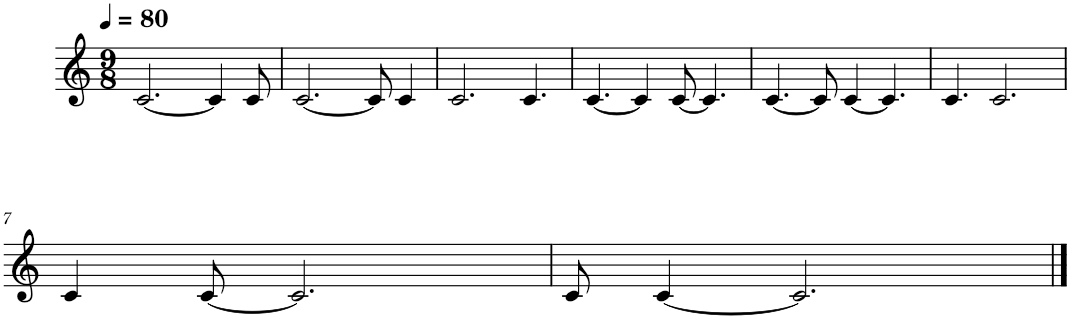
**kern
*part1
*staff1
*I"Piano
*I'Pno.
*clefG2
*k[]
*M9/8
*MM80
=1
[2.c/
4c/]
8c/
=2
[2.c/
8c/]
4c/
=3
2.c/
4.c/
=4
[4.c/
4c/]
[8c/
4.c/]
=5
[4.c/
8c/]
[4c/
4.c/]
=6
4.c/
2.c/
!!LO:LB:g=z
=7
4c/
[8c/
2.c/]
=8
8c/
[4c/
2.c/]
==
*-
